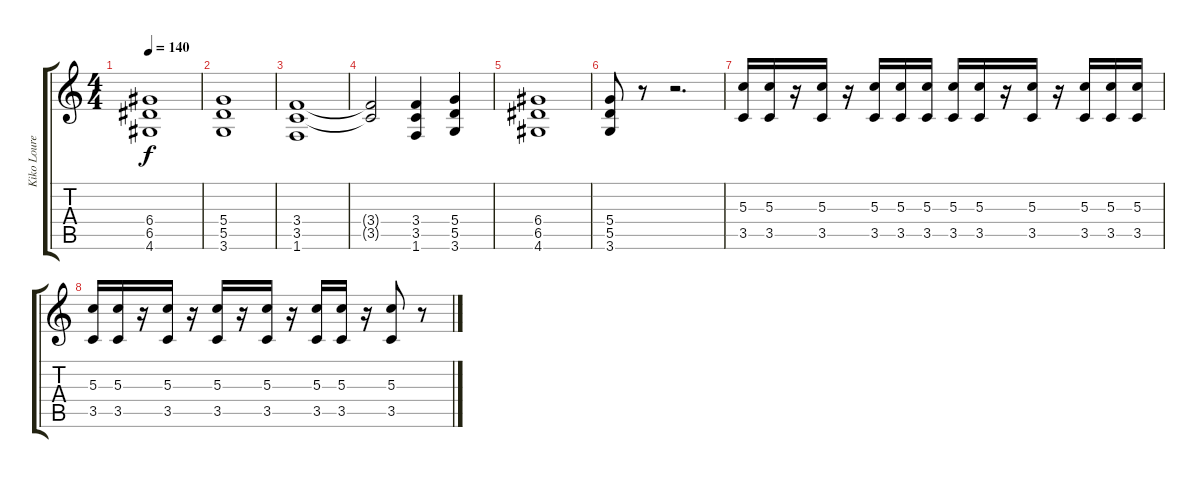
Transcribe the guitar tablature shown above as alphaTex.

\track ("Kiko Loureiro" "Kiko Loure") {instrument distortionguitar}
\staff {score tabs}
\tuning (E4 B3 G3 D3 A2 E2) {hide}
\ts (4 4)
\tempo 140
\clef g2
\ks c
(6.4 6.5 4.6).1{dy f} |
(5.4 5.5 3.6).1 |
(3.4 3.5 1.6).1 |
(3.4{t} 3.5{t}).2 (3.4 3.5 1.6).4 (5.4 5.5 3.6).4 |
(6.4 6.5 4.6).1 |
(5.4 5.5 3.6).8 r.8 r.2{d} |
(5.3 3.5).16 (5.3 3.5).16 r.16 (5.3 3.5).16 r.16 (5.3 3.5).16 (5.3 3.5).16 (5.3 3.5).16 (5.3 3.5).16 (5.3 3.5).16 r.16 (5.3 3.5).16 r.16 (5.3 3.5).16 (5.3 3.5).16 (5.3 3.5).16 |
(5.3 3.5).16 (5.3 3.5).16 r.16 (5.3 3.5).16 r.16 (5.3 3.5).16 r.16 (5.3 3.5).16 r.16 (5.3 3.5).16 (5.3 3.5).16 r.16 (5.3 3.5).8 r.8
